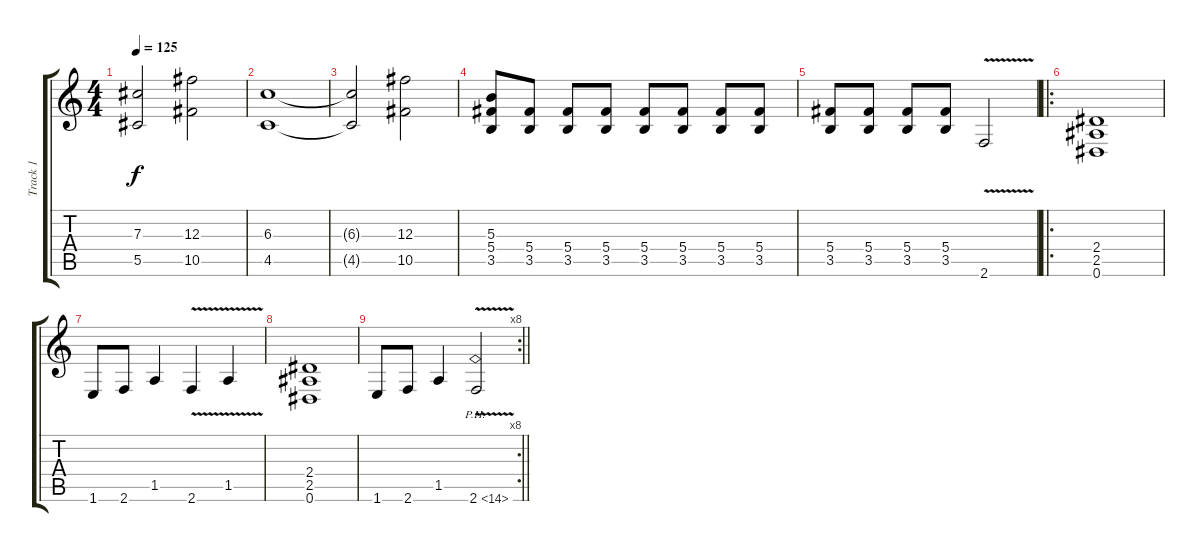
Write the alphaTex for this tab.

\track ("Track 1" "Track 1") {instrument distortionguitar}
\staff {score tabs}
\tuning (Eb4 Bb3 Gb3 Db3 Ab2 Eb2) {hide}
\ts (4 4)
\tempo 125
\clef g2
\ks c
(7.3{t} 5.5{t}).2{dy f} (12.3 10.5).2 |
(6.3 4.5).1 |
(6.3{t} 4.5{t}).2 (12.3 10.5).2 |
(5.3 5.4 3.5).8 (5.4 3.5).8 (5.4 3.5).8 (5.4 3.5).8 (5.4 3.5).8 (5.4 3.5).8 (5.4 3.5).8 (5.4 3.5).8 |
(5.4 3.5).8 (5.4 3.5).8 (5.4 3.5).8 (5.4 3.5).8 2.6{v}.2 |
\ro
(2.4 2.5 0.6).1 |
1.6.8 2.6.8 1.5.4 2.6{v}.4 1.5{v}.4 |
(2.4 2.5 0.6).1 |
\rc 8
\barLineRight lightlight
1.6.8 2.6.8 1.5.4 2.6{ph 12 v}.2
